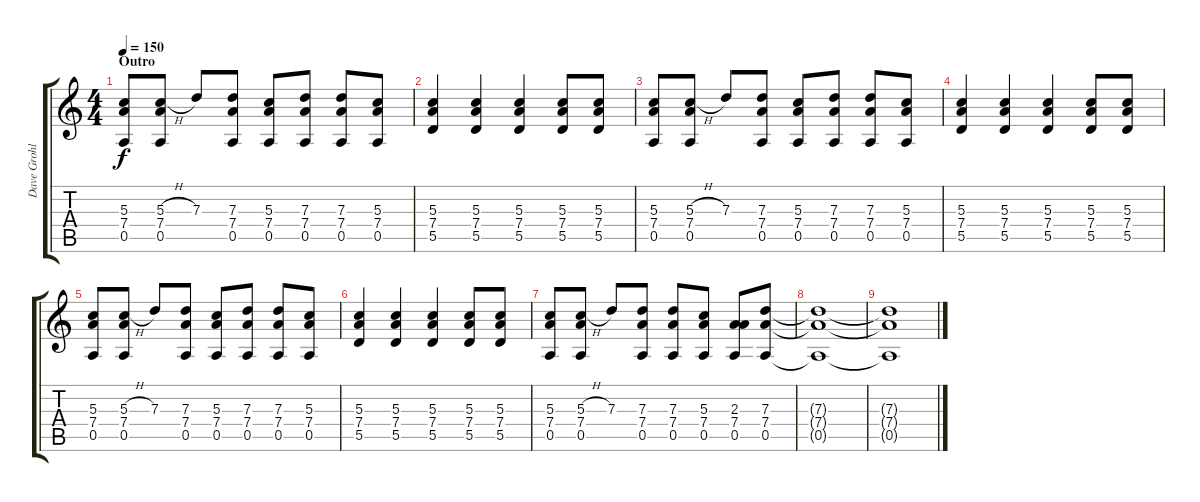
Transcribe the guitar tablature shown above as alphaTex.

\track ("Dave Grohl" "Dave Grohl") {instrument distortionguitar}
\staff {score tabs}
\tuning (E4 B3 G3 D3 A2 E2) {hide}
\ts (4 4)
\section ("" "Outro")
\tempo 150
\clef g2
\ks c
(5.3 7.4 0.5).8{dy f} (5.3{h} 7.4 0.5).8 7.3.8 (7.3 7.4 0.5).8 (5.3 7.4 0.5).8 (7.3 7.4 0.5).8 (7.3 7.4 0.5).8 (5.3 7.4 0.5).8 |
(5.3 7.4 5.5).4 (5.3 7.4 5.5).4 (5.3 7.4 5.5).4 (5.3 7.4 5.5).8 (5.3 7.4 5.5).8 |
(5.3 7.4 0.5).8 (5.3{h} 7.4 0.5).8 7.3.8 (7.3 7.4 0.5).8 (5.3 7.4 0.5).8 (7.3 7.4 0.5).8 (7.3 7.4 0.5).8 (5.3 7.4 0.5).8 |
(5.3 7.4 5.5).4 (5.3 7.4 5.5).4 (5.3 7.4 5.5).4 (5.3 7.4 5.5).8 (5.3 7.4 5.5).8 |
(5.3 7.4 0.5).8 (5.3{h} 7.4 0.5).8 7.3.8 (7.3 7.4 0.5).8 (5.3 7.4 0.5).8 (7.3 7.4 0.5).8 (7.3 7.4 0.5).8 (5.3 7.4 0.5).8 |
(5.3 7.4 5.5).4 (5.3 7.4 5.5).4 (5.3 7.4 5.5).4 (5.3 7.4 5.5).8 (5.3 7.4 5.5).8 |
(5.3 7.4 0.5).8 (5.3{h} 7.4 0.5).8 7.3.8 (7.3 7.4 0.5).8 (7.3 7.4 0.5).8 (5.3 7.4 0.5).8 (2.3 7.4 0.5).8 (7.3 7.4 0.5).8 |
(7.3{t} 7.4{t} 0.5{t}).1 |
(7.3{t} 7.4{t} 0.5{t}).1
